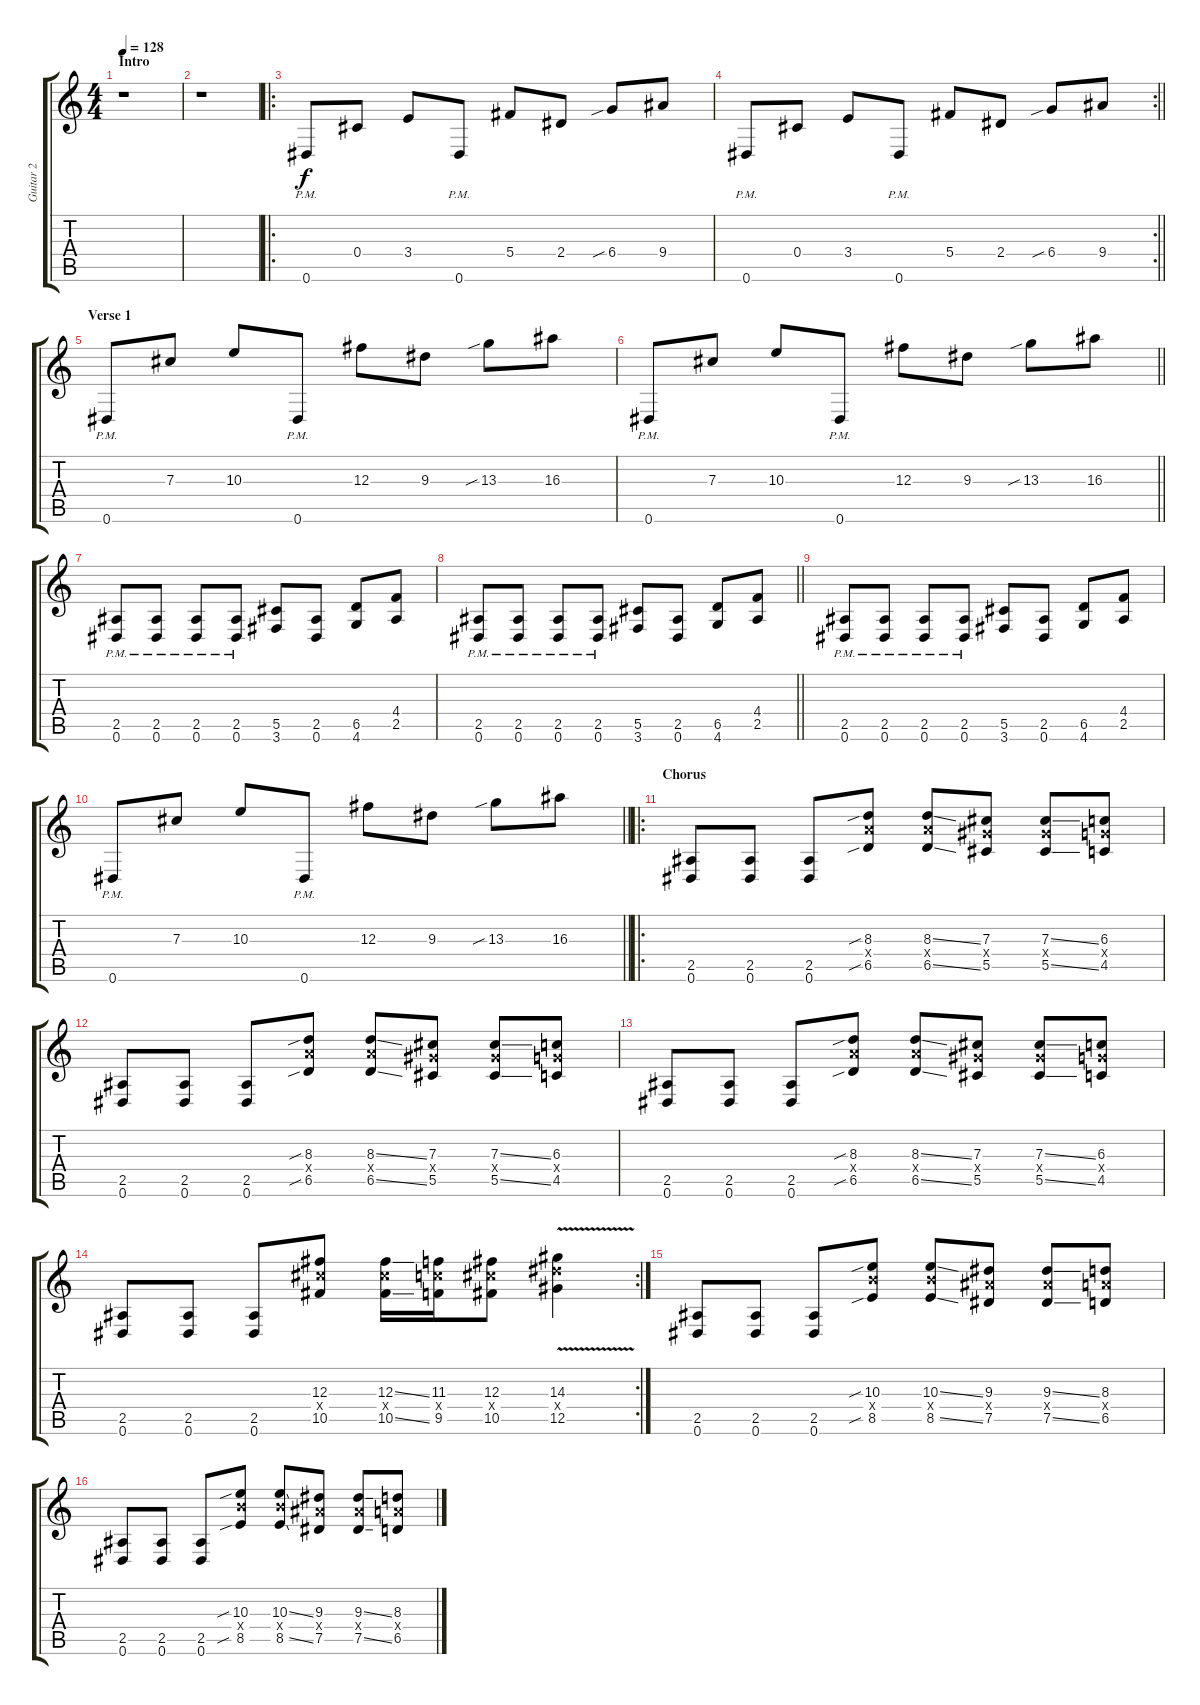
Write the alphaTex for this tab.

\track ("Guitar 2" "Guitar 2") {instrument distortionguitar}
\staff {score tabs}
\tuning (Eb4 Bb3 Gb3 Db3 Ab2 Eb2) {hide}
\ts (4 4)
\section ("" "Intro")
\tempo 128
\clef g2
\ks c
r.1{dy f instrument distortionguitar} |
r.1 |
\ro
0.6{pm}.8 0.4.8 3.4.8 0.6{pm}.8 5.4.8 2.4.8 6.4{sib}.8 9.4.8 |
\rc 2
\barLineRight lightlight
0.6{pm}.8 0.4.8 3.4.8 0.6{pm}.8 5.4.8 2.4.8 6.4{sib}.8 9.4.8 |
\section ("" "Verse 1")
0.6{pm}.8 7.3.8 10.3.8 0.6{pm}.8 12.3.8 9.3.8 13.3{sib}.8 16.3.8 |
\barLineRight lightlight
0.6{pm}.8 7.3.8 10.3.8 0.6{pm}.8 12.3.8 9.3.8 13.3{sib}.8 16.3.8 |
(2.5{pm} 0.6{pm}).8 (2.5{pm} 0.6{pm}).8 (2.5{pm} 0.6{pm}).8 (2.5{pm} 0.6{pm}).8 (5.5 3.6).8 (2.5 0.6).8 (6.5 4.6).8 (4.4 2.5).8 |
\barLineRight lightlight
(2.5{pm} 0.6{pm}).8 (2.5{pm} 0.6{pm}).8 (2.5{pm} 0.6{pm}).8 (2.5{pm} 0.6{pm}).8 (5.5 3.6).8 (2.5 0.6).8 (6.5 4.6).8 (4.4 2.5).8 |
(2.5{pm} 0.6{pm}).8 (2.5{pm} 0.6{pm}).8 (2.5{pm} 0.6{pm}).8 (2.5{pm} 0.6{pm}).8 (5.5 3.6).8 (2.5 0.6).8 (6.5 4.6).8 (4.4 2.5).8 |
\barLineRight lightlight
0.6{pm}.8 7.3.8 10.3.8 0.6{pm}.8 12.3.8 9.3.8 13.3{sib}.8 16.3.8 |
\ro
\section ("" "Chorus")
(2.5 0.6).8 (2.5 0.6).8 (2.5 0.6).8 (8.3{sib} 8.4{x} 6.5{sib}).8 (8.3{ss} 8.4{x} 6.5{ss}).8 (7.3 7.4{x} 5.5).8 (7.3{ss} 7.4{x} 5.5{ss}).8 (6.3 6.4{x} 4.5).8 |
(2.5 0.6).8 (2.5 0.6).8 (2.5 0.6).8 (8.3{sib} 8.4{x} 6.5{sib}).8 (8.3{ss} 8.4{x} 6.5{ss}).8 (7.3 7.4{x} 5.5).8 (7.3{ss} 7.4{x} 5.5{ss}).8 (6.3 6.4{x} 4.5).8 |
(2.5 0.6).8 (2.5 0.6).8 (2.5 0.6).8 (8.3{sib} 8.4{x} 6.5{sib}).8 (8.3{ss} 8.4{x} 6.5{ss}).8 (7.3 7.4{x} 5.5).8 (7.3{ss} 7.4{x} 5.5{ss}).8 (6.3 6.4{x} 4.5).8 |
\rc 2
(2.5 0.6).8 (2.5 0.6).8 (2.5 0.6).8 (12.3 12.4{x} 10.5).8 (12.3{ss} 12.4{x} 10.5{ss}).16 (11.3 11.4{x} 9.5).16 (12.3 12.4{x} 10.5).8 (14.3{v} 14.4{v x} 12.5{v}).4 |
(2.5 0.6).8 (2.5 0.6).8 (2.5 0.6).8 (10.3{sib} 10.4{x} 8.5{sib}).8 (10.3{ss} 10.4{x} 8.5{ss}).8 (9.3 9.4{x} 7.5).8 (9.3{ss} 9.4{x} 7.5{ss}).8 (8.3 8.4{x} 6.5).8 |
(2.5 0.6).8 (2.5 0.6).8 (2.5 0.6).8 (10.3{sib} 10.4{x} 8.5{sib}).8 (10.3{ss} 10.4{x} 8.5{ss}).8 (9.3 9.4{x} 7.5).8 (9.3{ss} 9.4{x} 7.5{ss}).8 (8.3 8.4{x} 6.5).8
